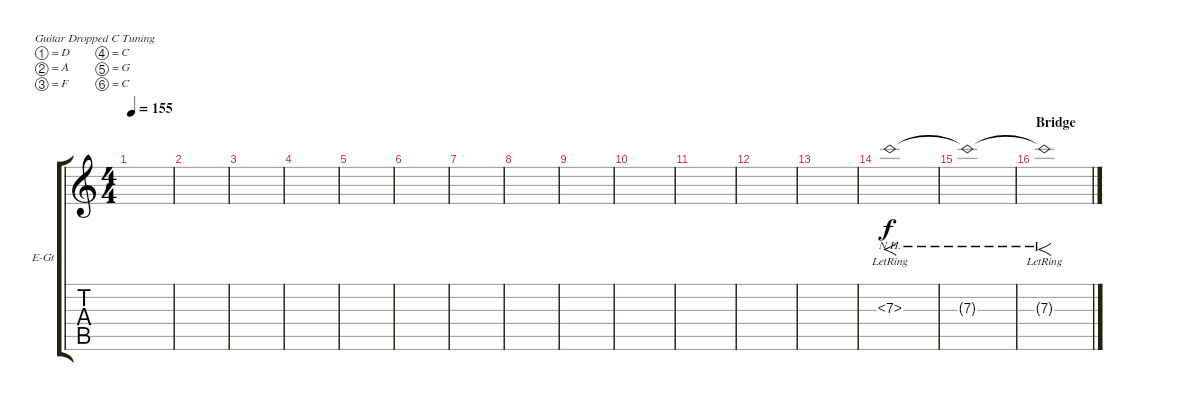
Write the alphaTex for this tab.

\defaultSystemsLayout 4
\bracketExtendMode groupsimilarinstruments
\firstSystemTrackNameOrientation horizontal
\otherSystemsTrackNameOrientation horizontal
\track ("Lead Guitar" "E-Gt") {instrument distortionguitar}
\staff {score tabs}
\tuning (D4 A3 F3 C3 G2 C2)
\ts (4 4)
\tempo 155
\clef g2
\ks c
|
|
|
|
|
|
|
|
|
|
|
|
|
7.3{nh lr}.1{f} |
7.3{nh t}.1 |
\section ("" "Bridge")
7.3{nh lr t}.1{f}
